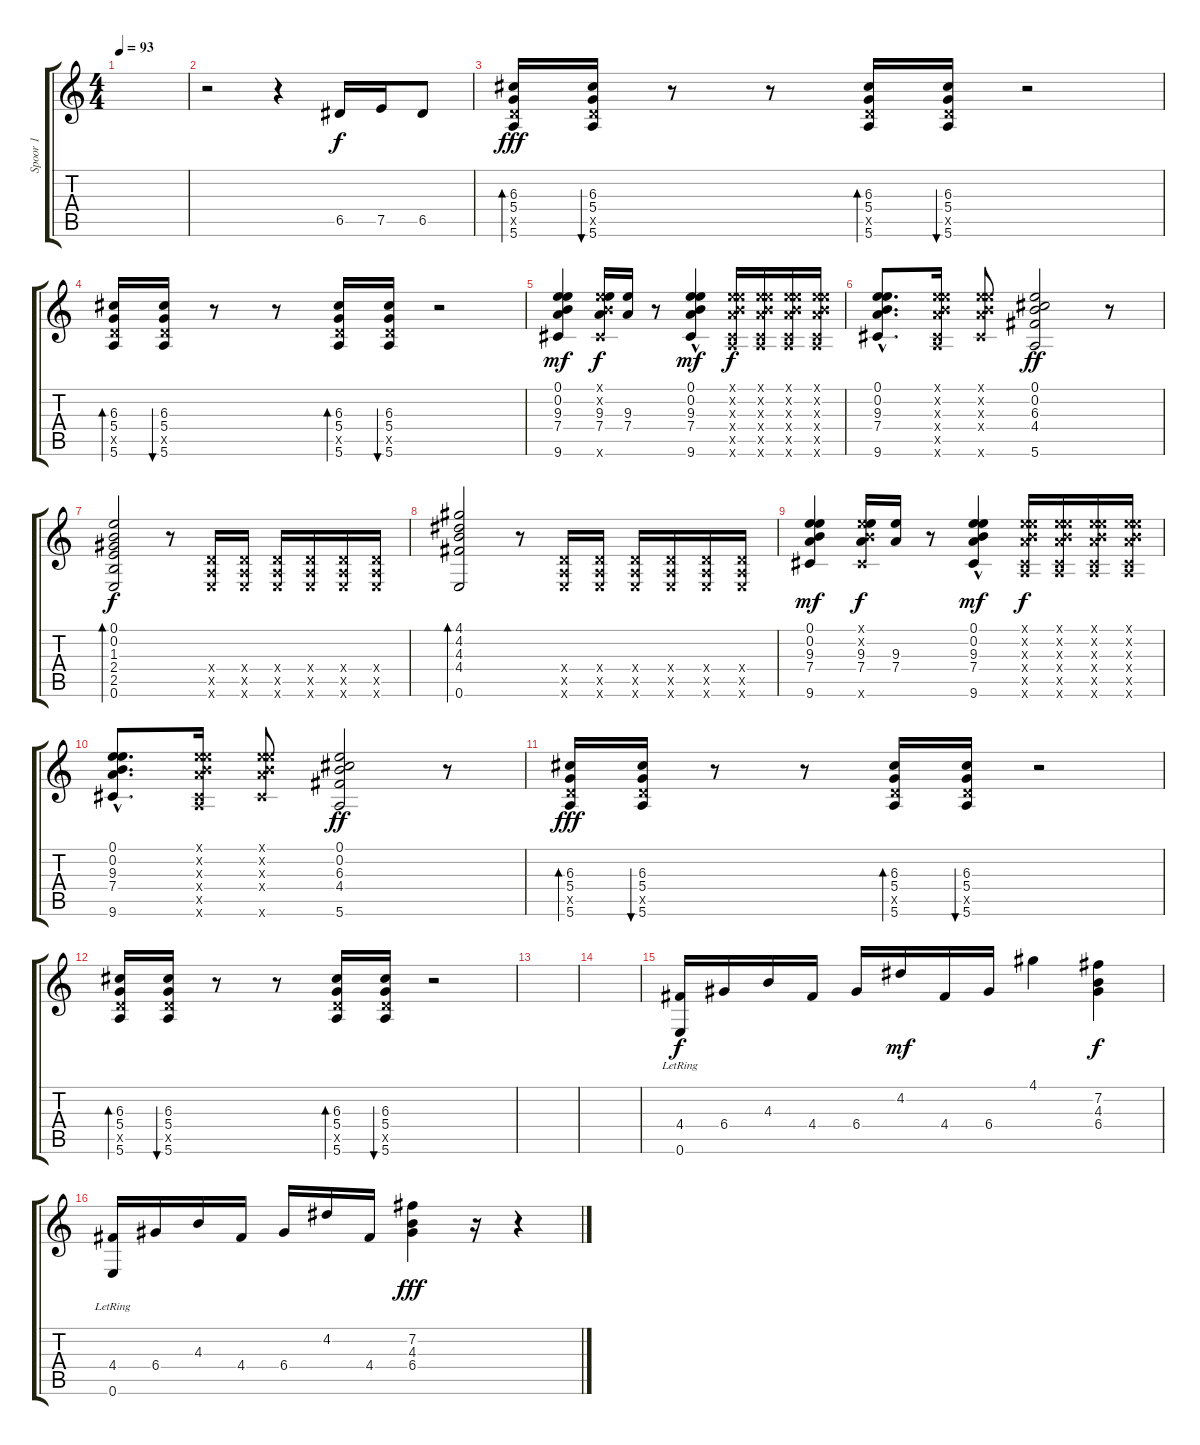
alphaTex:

\track ("Spoor 1" "Spoor 1") {instrument electricguitarclean}
\staff {score tabs}
\tuning (E4 B3 G3 D3 A2 E2) {hide}
\ts (4 4)
\tempo 93
\clef g2
\ks c
|
r.2 r.4 6.5.16 7.5.16 6.5.8 |
(6.3 5.4 5.5{x} 5.6).16{bd 30 dy fff} (6.3 5.4 5.5{x} 5.6).16{bu 30} r.8 r.8 (6.3 5.4 5.5{x} 5.6).16{bd 30} (6.3 5.4 5.5{x} 5.6).16{bu 30} r.2 |
(6.3 5.4 5.5{x} 5.6).16{bd 30} (6.3 5.4 5.5{x} 5.6).16{bu 30} r.8 r.8 (6.3 5.4 5.5{x} 5.6).16{bd 30} (6.3 5.4 5.5{x} 5.6).16{bu 30} r.2 |
(0.1 0.2 9.3 7.4 9.6).4{dy mf} (0.1{x} 0.2{x} 9.3 7.4 9.6{x}).16{dy f} (9.3 7.4).16 r.8 (0.1 0.2 9.3 7.4 9.6{hac}).4{dy mf} (0.1{x} 0.2{x} 9.3{x} 7.4{x} 0.5{x} 9.6{x}).16{dy f} (0.1{x} 0.2{x} 9.3{x} 7.4{x} 0.5{x} 9.6{x}).16 (0.1{x} 0.2{x} 9.3{x} 7.4{x} 0.5{x} 9.6{x}).16 (0.1{x} 0.2{x} 9.3{x} 7.4{x} 0.5{x} 9.6{x}).16 |
(0.1{hac} 0.2{hac} 9.3{hac} 7.4{hac} 9.6{hac}).8{d} (0.1{x} 0.2{x} 9.3{x} 7.4{x} 0.5{x} 9.6{x}).16 (0.1{x} 0.2{x} 9.3{x} 7.4{x} 9.6{x}).8 (0.1 0.2 6.3 4.4 5.6).2{dy ff} r.8 |
(0.1 0.2 1.3 2.4 2.5 0.6).2{bd 480 dy f} r.8 (0.4{x} 0.5{x} 0.6{x}).16 (0.4{x} 0.5{x} 0.6{x}).16 (0.4{x} 0.5{x} 0.6{x}).16 (0.4{x} 0.5{x} 0.6{x}).16 (0.4{x} 0.5{x} 0.6{x}).16 (0.4{x} 0.5{x} 0.6{x}).16 |
(4.1 4.2 4.3 4.4 0.6).2{bd 480} r.8 (0.4{x} 0.5{x} 0.6{x}).16 (0.4{x} 0.5{x} 0.6{x}).16 (0.4{x} 0.5{x} 0.6{x}).16 (0.4{x} 0.5{x} 0.6{x}).16 (0.4{x} 0.5{x} 0.6{x}).16 (0.4{x} 0.5{x} 0.6{x}).16 |
(0.1 0.2 9.3 7.4 9.6).4{dy mf} (0.1{x} 0.2{x} 9.3 7.4 9.6{x}).16{dy f} (9.3 7.4).16 r.8 (0.1 0.2 9.3 7.4 9.6{hac}).4{dy mf} (0.1{x} 0.2{x} 9.3{x} 7.4{x} 0.5{x} 9.6{x}).16{dy f} (0.1{x} 0.2{x} 9.3{x} 7.4{x} 0.5{x} 9.6{x}).16 (0.1{x} 0.2{x} 9.3{x} 7.4{x} 0.5{x} 9.6{x}).16 (0.1{x} 0.2{x} 9.3{x} 7.4{x} 0.5{x} 9.6{x}).16 |
(0.1{hac} 0.2{hac} 9.3{hac} 7.4{hac} 9.6{hac}).8{d} (0.1{x} 0.2{x} 9.3{x} 7.4{x} 0.5{x} 9.6{x}).16 (0.1{x} 0.2{x} 9.3{x} 7.4{x} 9.6{x}).8 (0.1 0.2 6.3 4.4 5.6).2{dy ff} r.8 |
(6.3 5.4 5.5{x} 5.6).16{bd 30 dy fff} (6.3 5.4 5.5{x} 5.6).16{bu 30} r.8 r.8 (6.3 5.4 5.5{x} 5.6).16{bd 30} (6.3 5.4 5.5{x} 5.6).16{bu 30} r.2 |
(6.3 5.4 5.5{x} 5.6).16{bd 30} (6.3 5.4 5.5{x} 5.6).16{bu 30} r.8 r.8 (6.3 5.4 5.5{x} 5.6).16{bd 30} (6.3 5.4 5.5{x} 5.6).16{bu 30} r.2 |
|
|
(4.4 0.6{lr}).16{dy f} 6.4.16 4.3.16 4.4.16 6.4.16 4.2.16{dy mf} 4.4.16 6.4.16 4.1.4 (7.2 4.3 6.4).4{dy f} |
(4.4 0.6{lr}).16 6.4.16 4.3.16 4.4.16 6.4.16 4.2.16 4.4.16 (7.2 4.3 6.4).4{dy fff} r.16 r.4
